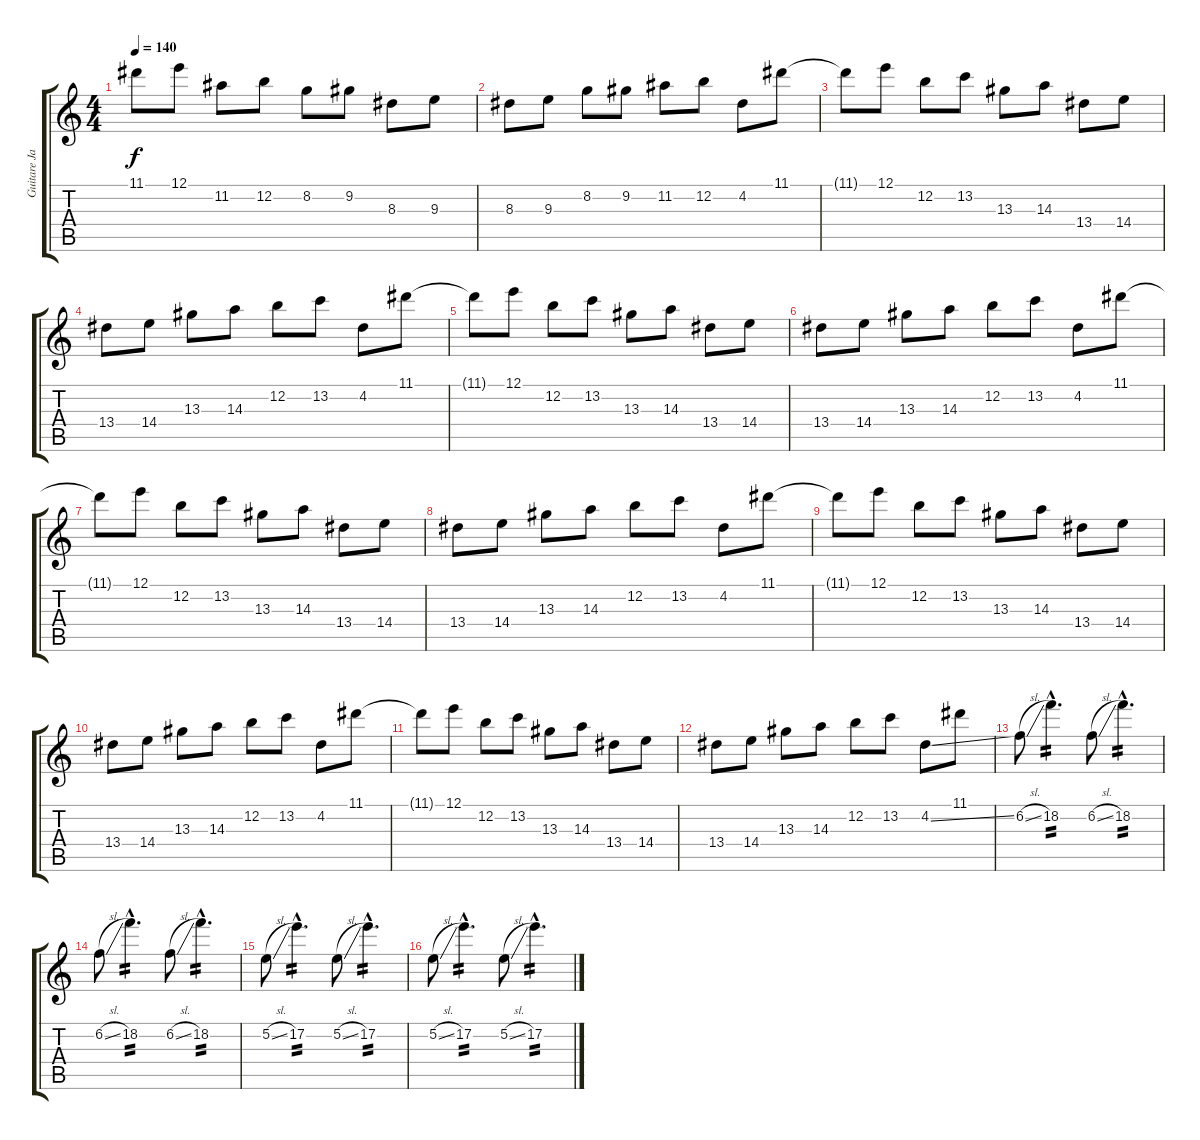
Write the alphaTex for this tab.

\track ("Guitare Jazz" "Guitare Ja") {instrument electricguitarjazz}
\staff {score tabs}
\tuning (E4 B3 G3 D3 A2 E2) {hide}
\ts (4 4)
\tempo 140
\clef g2
\ks c
11.1{t}.8{dy f} 12.1.8 11.2.8 12.2.8 8.2.8 9.2.8 8.3.8 9.3.8 |
8.3.8 9.3.8 8.2.8 9.2.8 11.2.8 12.2.8 4.2.8 11.1.8 |
11.1{t}.8 12.1.8 12.2.8 13.2.8 13.3.8 14.3.8 13.4.8 14.4.8 |
13.4.8 14.4.8 13.3.8 14.3.8 12.2.8 13.2.8 4.2.8 11.1.8 |
11.1{t}.8 12.1.8 12.2.8 13.2.8 13.3.8 14.3.8 13.4.8 14.4.8 |
13.4.8 14.4.8 13.3.8 14.3.8 12.2.8 13.2.8 4.2.8 11.1.8 |
11.1{t}.8 12.1.8 12.2.8 13.2.8 13.3.8 14.3.8 13.4.8 14.4.8 |
13.4.8 14.4.8 13.3.8 14.3.8 12.2.8 13.2.8 4.2.8 11.1.8 |
11.1{t}.8 12.1.8 12.2.8 13.2.8 13.3.8 14.3.8 13.4.8 14.4.8 |
13.4.8 14.4.8 13.3.8 14.3.8 12.2.8 13.2.8 4.2.8 11.1.8 |
11.1{t}.8 12.1.8 12.2.8 13.2.8 13.3.8 14.3.8 13.4.8 14.4.8 |
13.4.8 14.4.8 13.3.8 14.3.8 12.2.8 13.2.8 4.2{ss}.8 11.1.8 |
\section ("" "")
6.2{sl}.8 18.2{hac}.4{d tp 2} 6.2{sl}.8 18.2{hac}.4{d tp 2} |
6.2{sl}.8 18.2{hac}.4{d tp 2} 6.2{sl}.8 18.2{hac}.4{d tp 2} |
5.2{sl}.8 17.2{hac}.4{d tp 2} 5.2{sl}.8 17.2{hac}.4{d tp 2} |
5.2{sl}.8 17.2{hac}.4{d tp 2} 5.2{sl}.8 17.2{hac}.4{d tp 2}
